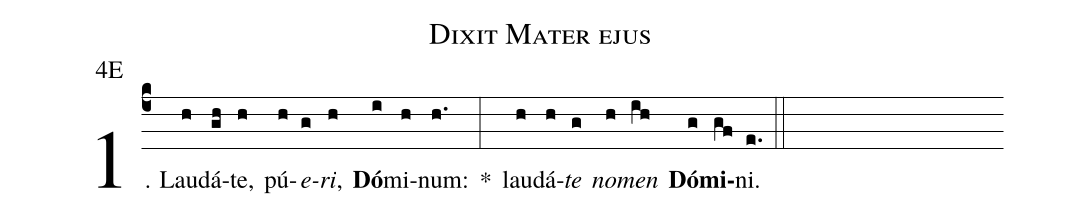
name:Dixit Mater ejus;
office-part:Antiphona;
mode:4;
annotation:4E;
%%
(c4) 1. Lau(h)dá(gh)te,(h) pú(h)<i>e</i>(g)<i>ri</i>,(h) <b>Dó</b>(i)mi(h)num:(h.) *(:) lau(h)dá(h)<i>te</i>(g) <i>no</i>(h)<i>men</i>(ih) <b>Dó</b>(g)<b>mi</b>(gf)ni.(e.) (::)
